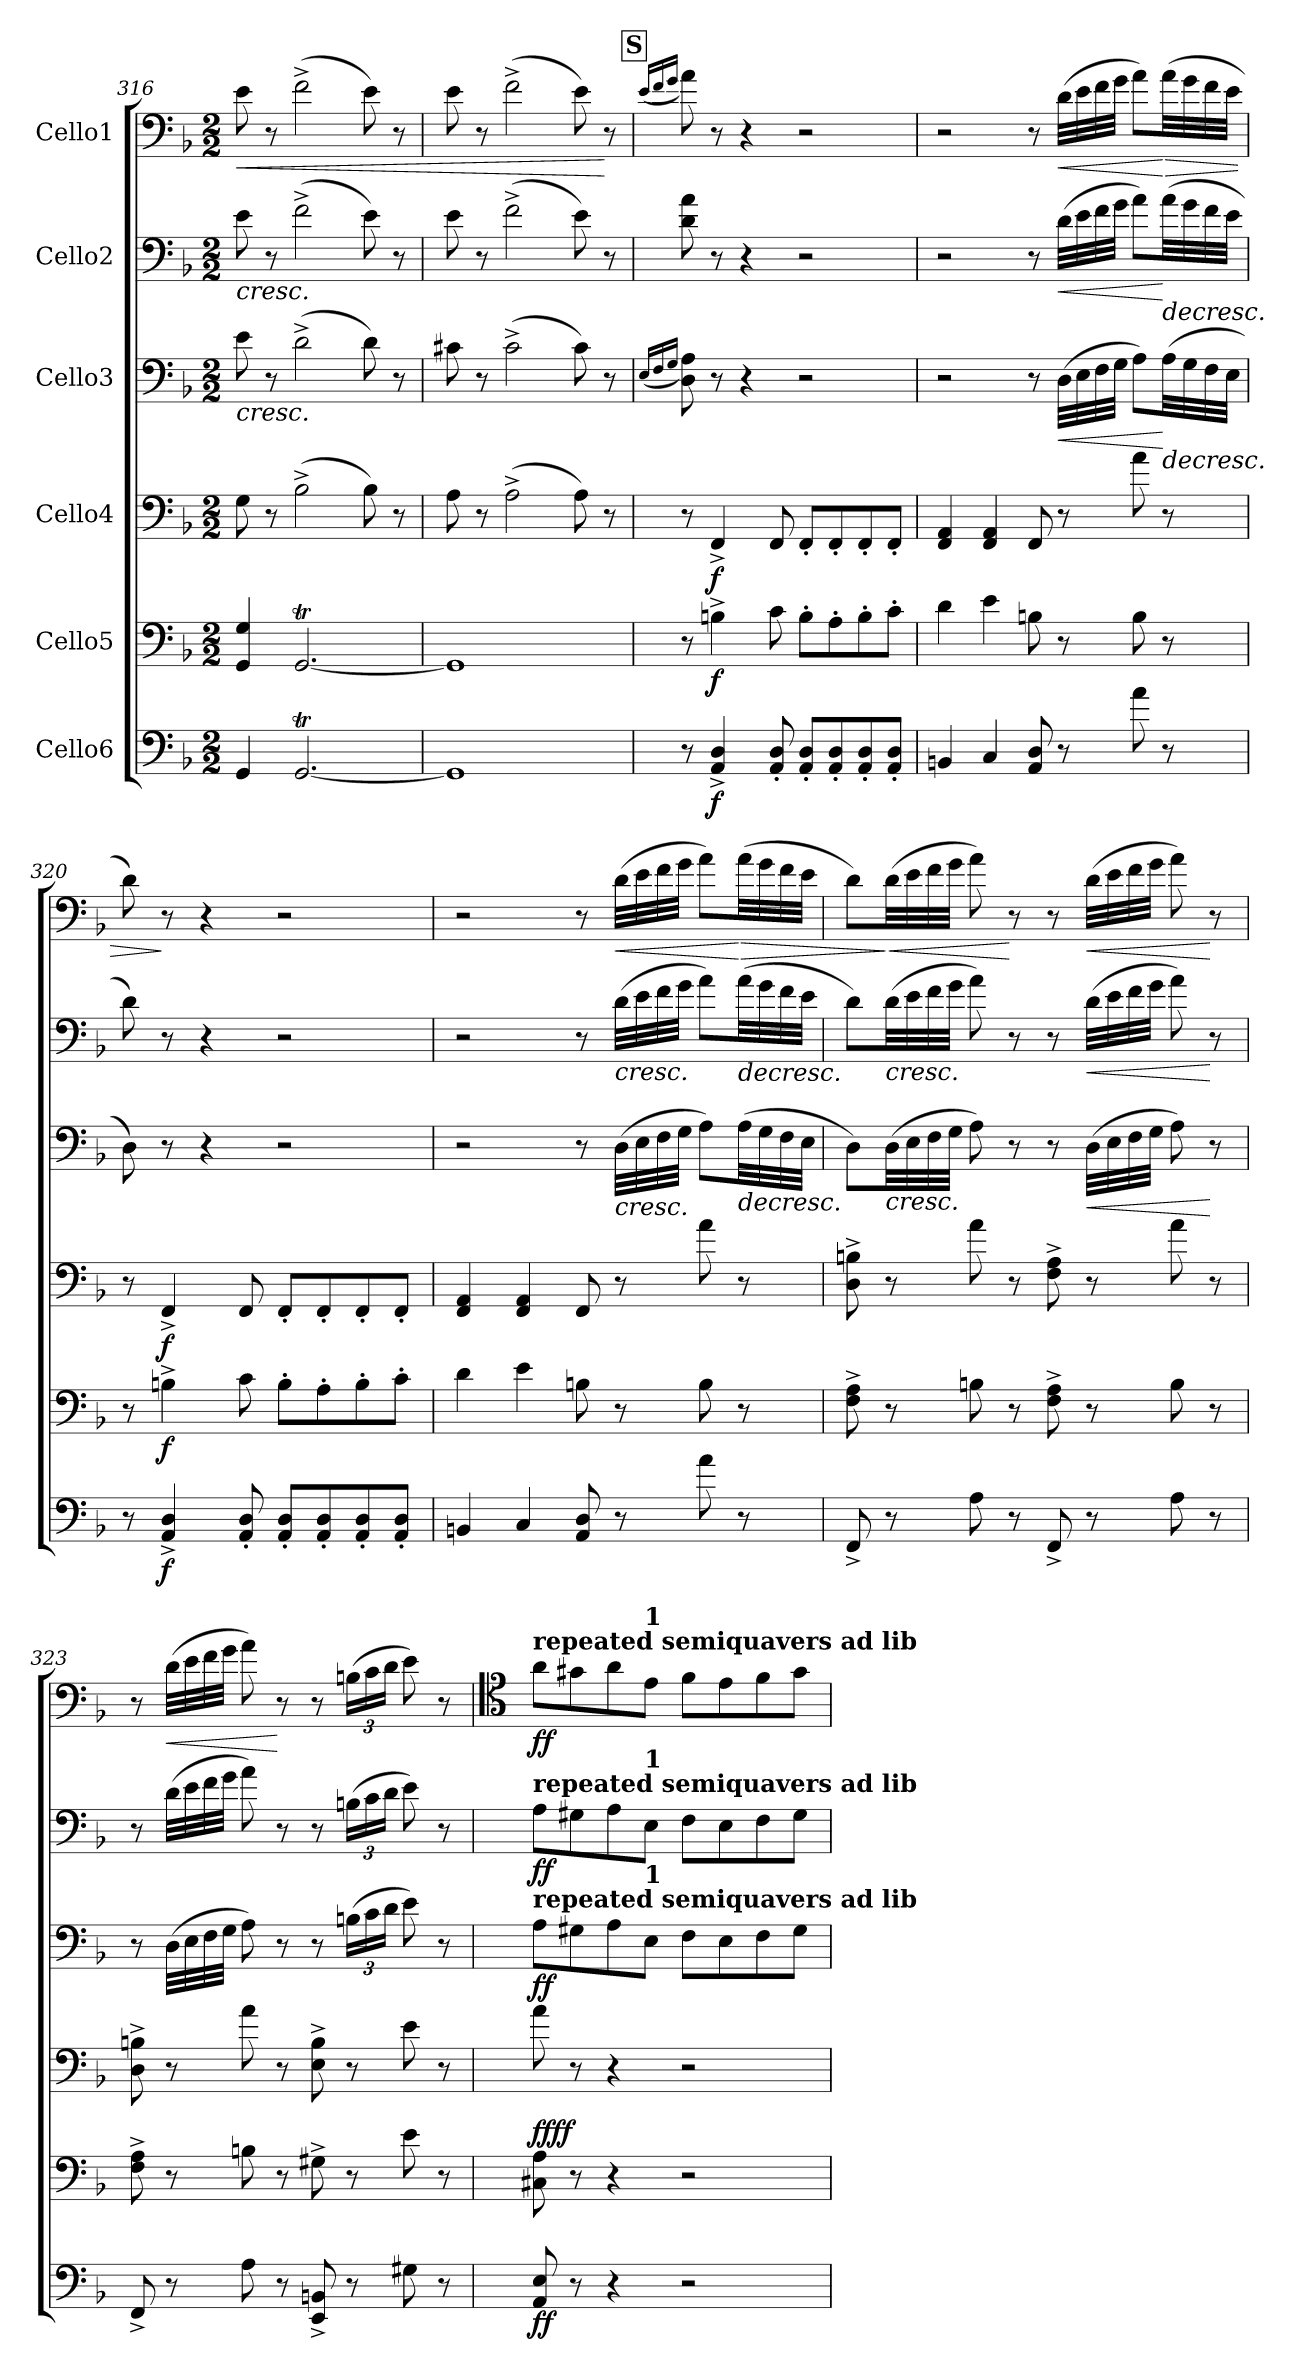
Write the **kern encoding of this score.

**kern	**dynam	**kern	**dynam	**kern	**dynam	**kern	**dynam	**kern	**dynam	**kern	**dynam
*part6	*part6	*part5	*part5	*part4	*part4	*part3	*part3	*part2	*part2	*part1	*part1
*staff6	*staff6	*staff5	*staff5	*staff4	*staff4	*staff3	*staff3	*staff2	*staff2	*staff1	*staff1
*I"Cello6	*	*I"Cello5	*	*I"Cello4	*	*I"Cello3	*	*I"Cello2	*	*I"Cello1	*
*clefF4	*	*clefF4	*	*clefF4	*	*clefF4	*	*clefF4	*	*clefF4	*
*k[b-]	*	*k[b-]	*	*k[b-]	*	*k[b-]	*	*k[b-]	*	*k[b-]	*
*F:	*	*F:	*	*F:	*	*F:	*	*F:	*	*F:	*
*M2/2	*	*M2/2	*	*M2/2	*	*M2/2	*	*M2/2	*	*M2/2	*
=316	=316	=316	=316	=316	=316	=316	=316	=316	=316	=316	=316
!	!	!	!	!	!	!	!LO:HP:b	!	!LO:HP:b	!	!LO:HP:b
4GG/	.	4GG/ 4G/	.	8G\	.	8e\	<	8e\	<	8e\	<
.	.	.	.	8r	.	8r	.	8r	.	8r	.
[2.GGT/	.	[2.GGT/	.	(2B-^\	.	(2d^\	.	(2f^\	.	(2f^\	.
.	.	.	.	8B-\)	.	8d\)	.	8e\)	.	8e\)	.
.	.	.	.	8r	.	8r	.	8r	.	8r	.
=317	=317	=317	=317	=317	=317	=317	=317	=317	=317	=317	=317
1GG]	.	1GG]	.	8A\	.	8c#X\	.	8e\	.	8e\	.
.	.	.	.	8r	.	8r	.	8r	.	8r	.
.	.	.	.	(2A^\	.	(2c#^\	.	(2f^\	.	(2f^\	.
.	.	.	.	8A\)	.	8c#\)	.	8e\)	.	8e\)	.
.	.	.	.	8r	.	8r	.	8r	.	8r	[
!!LO:REH:place=s1:a:B:fs=15.4267:t=S
=318	=318	=318	=318	=318	=318	=318	=318	=318	=318	=318	=318
.	.	.	.	.	.	(16qE/LL	.	.	.	(16qe/LL	.
.	.	.	.	.	.	16qF/	.	.	.	16qf/	.
.	.	.	.	.	.	16qG/JJ	.	.	.	16qg/JJ	.
8r	.	8r	.	8r	.	8D\ 8A\)	.	8d\ 8a\	.	8a\)	.
!	!LO:DY:b	!	!LO:DY:b	!	!LO:DY:b	!	!	!	!	!	!
4AA/^ 4D/^	f	4Bn^\	f	4FF^/	f	8r	.	8r	.	8r	.
.	.	.	.	.	.	4r	.	4r	.	4r	.
8AA/' 8D/'	.	8c\	.	8FF/	.	.	.	.	.	.	.
8AA/' 8D/'L	.	8B'\L	.	8FF'/L	.	2r	.	2r	.	2r	.
8AA/' 8D/'	.	8A'\	.	8FF'/	.	.	.	.	.	.	.
8AA/' 8D/'	.	8B'\	.	8FF'/	.	.	.	.	.	.	.
8AA/' 8D/'J	.	8c'\J	.	8FF'/J	.	.	.	.	.	.	.
=319	=319	=319	=319	=319	=319	=319	=319	=319	=319	=319	=319
4BBn/	.	4d\	.	4FF/ 4AA/	.	2r	.	2r	.	2r	.
4C/	.	4e\	.	4FF/ 4AA/	.	.	.	.	.	.	.
8AA/ 8D/	.	8Bn\	.	8FF/	.	8r	.	8r	.	8r	.
!	!	!	!	!	!	!	!LO:HP:b	!	!LO:HP:b	!	!LO:HP:b
8r	.	8r	.	8r	.	(32D\LLL	<	(32d\LLL	<	(32d\LLL	<
.	.	.	.	.	.	32E\	.	32e\	.	32e\	.
.	.	.	.	.	.	32F\	.	32f\	.	32f\	.
.	.	.	.	.	.	32G\JJJ	.	32g\JJJ	.	32g\JJJ	.
8a\	.	8B\	.	8a\	.	8A\L)	.	8a\L)	.	8a\L)	.
!	!	!	!	!	!	!	!LO:HP:n=1:b	!	!LO:HP:n=1:b	!	!LO:HP:n=1:b
8r	.	8r	.	8r	.	(32A\LL	[ >	(32a\LL	[ >	(32a\LL	[ >
.	.	.	.	.	.	32G\	.	32g\	.	32g\	.
.	.	.	.	.	.	32F\	.	32f\	.	32f\	.
.	.	.	.	.	.	32E\JJJ	.	32e\JJJ	.	32e\JJJ	.
!!LO:LB:g=z
=320	=320	=320	=320	=320	=320	=320	=320	=320	=320	=320	=320
8r	.	8r	.	8r	.	8D\)	.	8d\)	.	8d\)	.
!	!LO:DY:b	!	!LO:DY:b	!	!LO:DY:b	!	!	!	!	!	!
4AA/^ 4D/^	f	4Bn^\	f	4FF^/	f	8r	[	8r	[	8r	]
.	.	.	.	.	.	4r	.	4r	.	4r	.
8AA/' 8D/'	.	8c\	.	8FF/	.	.	.	.	.	.	.
8AA/' 8D/'L	.	8B'\L	.	8FF'/L	.	2r	.	2r	.	2r	.
8AA/' 8D/'	.	8A'\	.	8FF'/	.	.	.	.	.	.	.
8AA/' 8D/'	.	8B'\	.	8FF'/	.	.	.	.	.	.	.
8AA/' 8D/'J	.	8c'\J	.	8FF'/J	.	.	.	.	.	.	.
=321	=321	=321	=321	=321	=321	=321	=321	=321	=321	=321	=321
4BBn/	.	4d\	.	4FF/ 4AA/	.	2r	.	2r	.	2r	.
4C/	.	4e\	.	4FF/ 4AA/	.	.	.	.	.	.	.
8AA/ 8D/	.	8Bn\	.	8FF/	.	8r	.	8r	.	8r	.
!	!	!	!	!	!	!	!LO:HP:b	!	!LO:HP:b	!	!LO:HP:b
8r	.	8r	.	8r	.	(32D\LLL	<	(32d\LLL	<	(32d\LLL	<
.	.	.	.	.	.	32E\	.	32e\	.	32e\	.
.	.	.	.	.	.	32F\	.	32f\	.	32f\	.
.	.	.	.	.	.	32G\JJJ	.	32g\JJJ	.	32g\JJJ	.
8a\	.	8B\	.	8a\	.	8A\L)	.	8a\L)	.	8a\L)	.
!	!	!	!	!	!	!	!LO:HP:n=1:b	!	!LO:HP:n=1:b	!	!LO:HP:n=1:b
8r	.	8r	.	8r	.	(32A\LL	] >	(32a\LL	] >	(32a\LL	[ >
.	.	.	.	.	.	32G\	.	32g\	.	32g\	.
.	.	.	.	.	.	32F\	.	32f\	.	32f\	.
.	.	.	.	.	.	32E\JJJ	.	32e\JJJ	.	32e\JJJ	.
!!LO:PB:g=z
=322	=322	=322	=322	=322	=322	=322	=322	=322	=322	=322	=322
8FF^/	.	8F\^ 8A\^	.	8D\^ 8Bn\^	.	8D\L)	.	8d\L)	.	8d\L)	.
!	!	!	!	!	!	!	!LO:HP:n=1:b	!	!LO:HP:n=1:b	!	!LO:HP:n=1:b
8r	.	8r	.	8r	.	(32D\LL	[ <	(32d\LL	[ <	(32d\LL	] <
.	.	.	.	.	.	32E\	.	32e\	.	32e\	.
.	.	.	.	.	.	32F\	.	32f\	.	32f\	.
.	.	.	.	.	.	32G\JJJ	.	32g\JJJ	.	32g\JJJ	.
8A\	.	8Bn\	.	8a\	.	8A\)	.	8a\)	.	8a\)	.
8r	.	8r	.	8r	.	8r	]	8r	]	8r	[
8FF^/	.	8F\^ 8A\^	.	8F\^ 8A\^	.	8r	.	8r	.	8r	.
!	!	!	!	!	!	!	!LO:HP:b	!	!LO:HP:b	!	!LO:HP:b
8r	.	8r	.	8r	.	(32D\LLL	<	(32d\LLL	<	(32d\LLL	<
.	.	.	.	.	.	32E\	.	32e\	.	32e\	.
.	.	.	.	.	.	32F\	.	32f\	.	32f\	.
.	.	.	.	.	.	32G\JJJ	.	32g\JJJ	.	32g\JJJ	.
8A\	.	8B\	.	8a\	.	8A\)	.	8a\)	.	8a\)	.
8r	.	8r	.	8r	.	8r	[	8r	[	8r	[
=323	=323	=323	=323	=323	=323	=323	=323	=323	=323	=323	=323
8FF^/	.	8F\^ 8A\^	.	8D\^ 8Bn\^	.	8r	.	8r	.	8r	.
!	!	!	!	!	!	!	!	!	!	!	!LO:HP:b
8r	.	8r	.	8r	.	(32D\LLL	.	(32d\LLL	.	(32d\LLL	<
.	.	.	.	.	.	32E\	.	32e\	.	32e\	.
.	.	.	.	.	.	32F\	.	32f\	.	32f\	.
.	.	.	.	.	.	32G\JJJ	.	32g\JJJ	.	32g\JJJ	.
8A\	.	8Bn\	.	8a\	.	8A\)	.	8a\)	.	8a\)	.
8r	.	8r	.	8r	.	8r	[	8r	[	8r	[
8EE/^ 8BBn/^	.	8G#X^\	.	8E\^ 8B\^	.	8r	.	8r	.	8r	.
*	*	*	*	*	*	*Xbrackettup	*	*Xbrackettup	*	*Xbrackettup	*
8r	.	8r	.	8r	.	(24Bn\LL	.	(24Bn\LL	.	(24Bn\LL	.
.	.	.	.	.	.	24c\	.	24c\	.	24c\	.
.	.	.	.	.	.	24d\JJ	.	24d\JJ	.	24d\JJ	.
8G#X\	.	8e\	.	8e\	.	8e\)	.	8e\)	.	8e\)	.
8r	.	8r	.	8r	.	8r	.	8r	.	8r	.
!!LO:PB:g=z
=324	=324	=324	=324	=324	=324	=324	=324	=324	=324	=324	=324
*	*	*	*	*	*	*	*	*	*	*clefC4	*
!	!	!	!	!	!	!	!	!	!	!LO:TX:a:B:t=repeated semiquavers ad lib	!
!	!	!	!	!	!	!	!	!LO:TX:a:B:t=repeated semiquavers ad lib	!	!	!
!	!	!	!	!	!	!LO:TX:a:B:t=repeated semiquavers ad lib	!	!	!	!	!
!	!LO:DY:b	!	!LO:DY:b	!	!	!	!	!	!	!	!
!	!	!	!LO:DY:n=1:a	!	!	!	!LO:DY:b	!	!LO:DY:b	!	!LO:DY:b
8AA/ 8E/	ff	8C#X\ 8A\	ff ff	8a\	.	8A\L	ff	8A\L	ff	8a\L	ff
8r	.	8r	.	8r	.	8G#X\	.	8G#X\	.	8g#X\	.
4r	.	4r	.	4r	.	8A\	.	8A\	.	8a\	.
!	!	!	!	!	!	!	!	!	!	!LO:TX:a:B:t=1	!
!	!	!	!	!	!	!	!	!LO:TX:a:B:t=1	!	!	!
!	!	!	!	!	!	!LO:TX:a:B:t=1	!	!	!	!	!
.	.	.	.	.	.	8E\J	.	8E\J	.	8e\J	.
2r	.	2r	.	2r	.	8F\L	.	8F\L	.	8f\L	.
.	.	.	.	.	.	8E\	.	8E\	.	8e\	.
.	.	.	.	.	.	8F\	.	8F\	.	8f\	.
.	.	.	.	.	.	8G#\J	.	8G#\J	.	8g#\J	.
=	=	=	=	=	=	=	=	=	=	=	=
*-	*-	*-	*-	*-	*-	*-	*-	*-	*-	*-	*-
